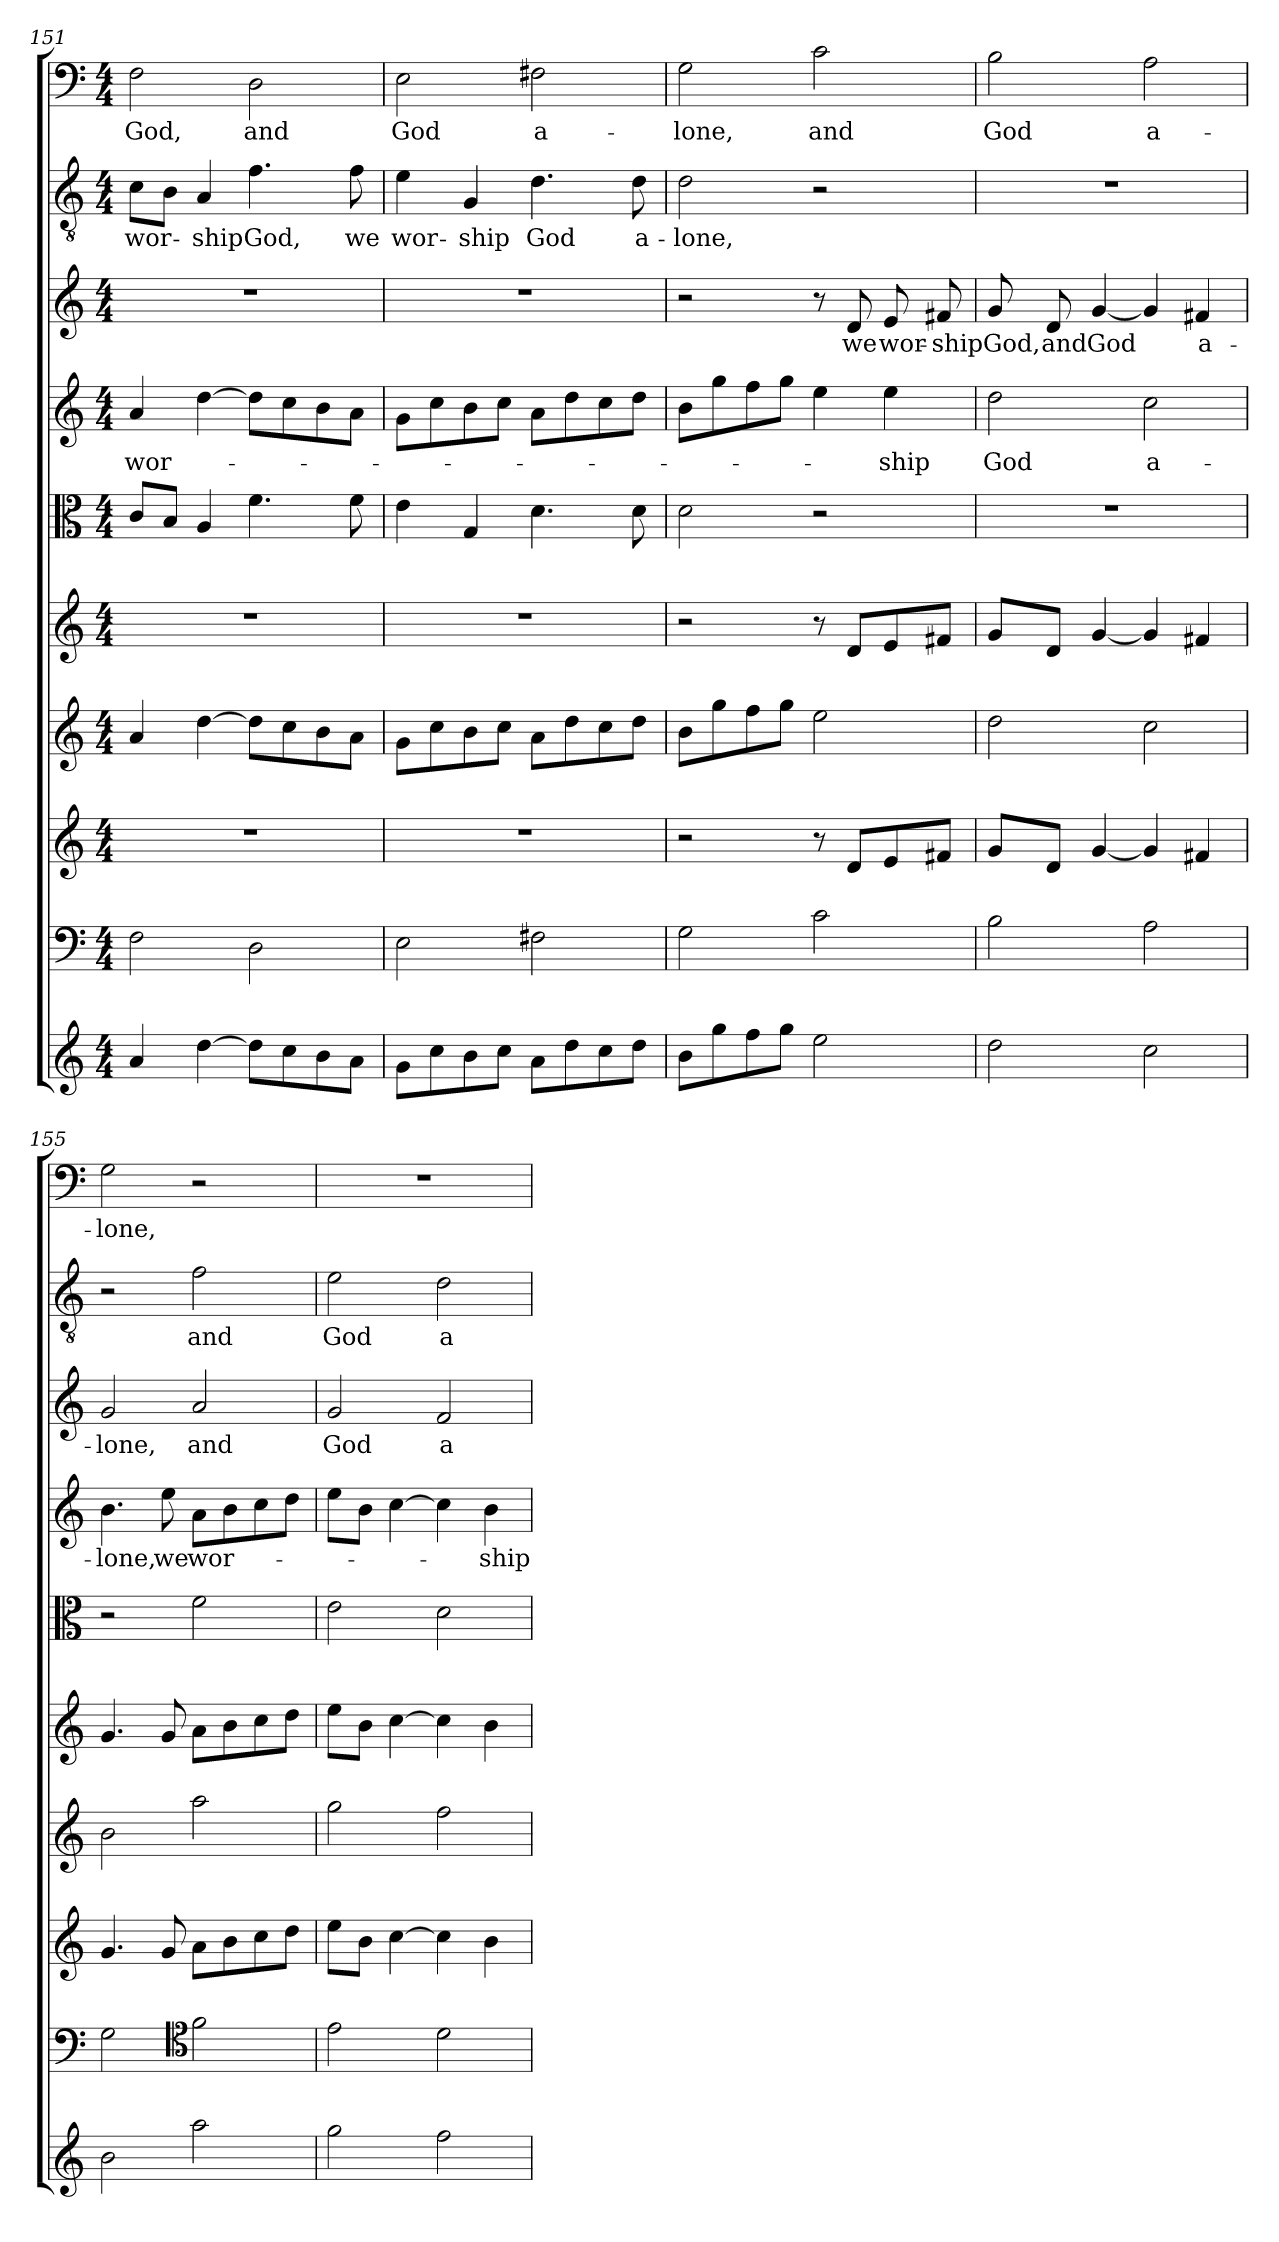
**kern	**kern	**kern	**kern	**kern	**kern	**kern	**text	**kern	**text	**kern	**text	**kern	**text
*part10	*part9	*part8	*part7	*part6	*part5	*part4	*part4	*part3	*part3	*part2	*part2	*part1	*part1
*staff10	*staff9	*staff8	*staff7	*staff6	*staff5	*staff4	*staff4	*staff3	*staff3	*staff2	*staff2	*staff1	*staff1
*clefG2	*clefF4	*clefG2	*clefG2	*clefG2	*clefC3	*clefG2	*	*clefG2	*	*clefGv2	*	*clefF4	*
*k[]	*k[]	*k[]	*k[]	*k[]	*k[]	*k[]	*	*k[]	*	*k[]	*	*k[]	*
*C:	*C:	*C:	*C:	*C:	*C:	*C:	*	*C:	*	*C:	*	*C:	*
*M4/4	*M4/4	*M4/4	*M4/4	*M4/4	*M4/4	*M4/4	*	*M4/4	*	*M4/4	*	*M4/4	*
=151	=151	=151	=151	=151	=151	=151	=151	=151	=151	=151	=151	=151	=151
4a/	2F\	1r	4a/	1r	8c/L	4a/	wor-	1r	.	8c\L	wor-	2F\	God,
.	.	.	.	.	8B/J	.	.	.	.	8B\J	.	.	.
[4dd\	.	.	[4dd\	.	4A/	[4dd\	.	.	.	4A/	-ship	.	.
8dd\L]	2D\	.	8dd\L]	.	4.f\	8dd\L]	.	.	.	4.f\	God,	2D\	and
8cc\	.	.	8cc\	.	.	8cc\	.	.	.	.	.	.	.
8b\	.	.	8b\	.	.	8b\	.	.	.	.	.	.	.
8a\J	.	.	8a\J	.	8f\	8a\J	.	.	.	8f\	we	.	.
=152	=152	=152	=152	=152	=152	=152	=152	=152	=152	=152	=152	=152	=152
8g\L	2E\	1r	8g\L	1r	4e\	8g\L	.	1r	.	4e\	wor-	2E\	God
8cc\	.	.	8cc\	.	.	8cc\	.	.	.	.	.	.	.
8b\	.	.	8b\	.	4G/	8b\	.	.	.	4G/	-ship	.	.
8cc\J	.	.	8cc\J	.	.	8cc\J	.	.	.	.	.	.	.
8a\L	2F#X\	.	8a\L	.	4.d\	8a\L	.	.	.	4.d\	God	2F#X\	a-
8dd\	.	.	8dd\	.	.	8dd\	.	.	.	.	.	.	.
8cc\	.	.	8cc\	.	.	8cc\	.	.	.	.	.	.	.
8dd\J	.	.	8dd\J	.	8d\	8dd\J	.	.	.	8d\	a-	.	.
=153	=153	=153	=153	=153	=153	=153	=153	=153	=153	=153	=153	=153	=153
8b\L	2G\	2r	8b\L	2r	2d\	8b\L	.	2r	.	2d\	-lone,	2G\	-lone,
8gg\	.	.	8gg\	.	.	8gg\	.	.	.	.	.	.	.
8ff\	.	.	8ff\	.	.	8ff\	.	.	.	.	.	.	.
8gg\J	.	.	8gg\J	.	.	8gg\J	.	.	.	.	.	.	.
2ee\	2c\	8r	2ee\	8r	2r	4ee\	.	8r	.	2r	.	2c\	and
.	.	8d/L	.	8d/L	.	.	.	8d/	we	.	.	.	.
.	.	8e/	.	8e/	.	4ee\	-ship	8e/	wor-	.	.	.	.
.	.	8f#X/J	.	8f#X/J	.	.	.	8f#X/	-ship	.	.	.	.
=154	=154	=154	=154	=154	=154	=154	=154	=154	=154	=154	=154	=154	=154
2dd\	2B\	8g/L	2dd\	8g/L	1r	2dd\	God	8g/	God,	1r	.	2B\	God
.	.	8d/J	.	8d/J	.	.	.	8d/	and	.	.	.	.
.	.	[4g/	.	[4g/	.	.	.	[4g/	God	.	.	.	.
2cc\	2A\	4g/]	2cc\	4g/]	.	2cc\	a-	4g/]	.	.	.	2A\	a-
.	.	4f#X/	.	4f#X/	.	.	.	4f#X/	a-	.	.	.	.
=155	=155	=155	=155	=155	=155	=155	=155	=155	=155	=155	=155	=155	=155
2b\	2G\	4.g/	2b\	4.g/	2r	4.b\	-lone,	2g/	-lone,	2r	.	2G\	-lone,
.	.	8g/	.	8g/	.	8ee\	we	.	.	.	.	.	.
*	*clefC4	*	*	*	*	*	*	*	*	*	*	*	*
2aa\	2f\	8a\L	2aa\	8a\L	2f\	8a\L	wor-	2a/	and	2f\	and	2r	.
.	.	8b\	.	8b\	.	8b\	.	.	.	.	.	.	.
.	.	8cc\	.	8cc\	.	8cc\	.	.	.	.	.	.	.
.	.	8dd\J	.	8dd\J	.	8dd\J	.	.	.	.	.	.	.
=156	=156	=156	=156	=156	=156	=156	=156	=156	=156	=156	=156	=156	=156
2gg\	2e\	8ee\L	2gg\	8ee\L	2e\	8ee\L	.	2g/	God	2e\	God	1r	.
.	.	8b\J	.	8b\J	.	8b\J	.	.	.	.	.	.	.
.	.	[4cc\	.	[4cc\	.	[4cc\	.	.	.	.	.	.	.
2ff\	2d\	4cc\]	2ff\	4cc\]	2d\	4cc\]	.	2f/	a-	2d\	a-	.	.
.	.	4b\	.	4b\	.	4b\	-ship	.	.	.	.	.	.
=	=	=	=	=	=	=	=	=	=	=	=	=	=
*-	*-	*-	*-	*-	*-	*-	*-	*-	*-	*-	*-	*-	*-
